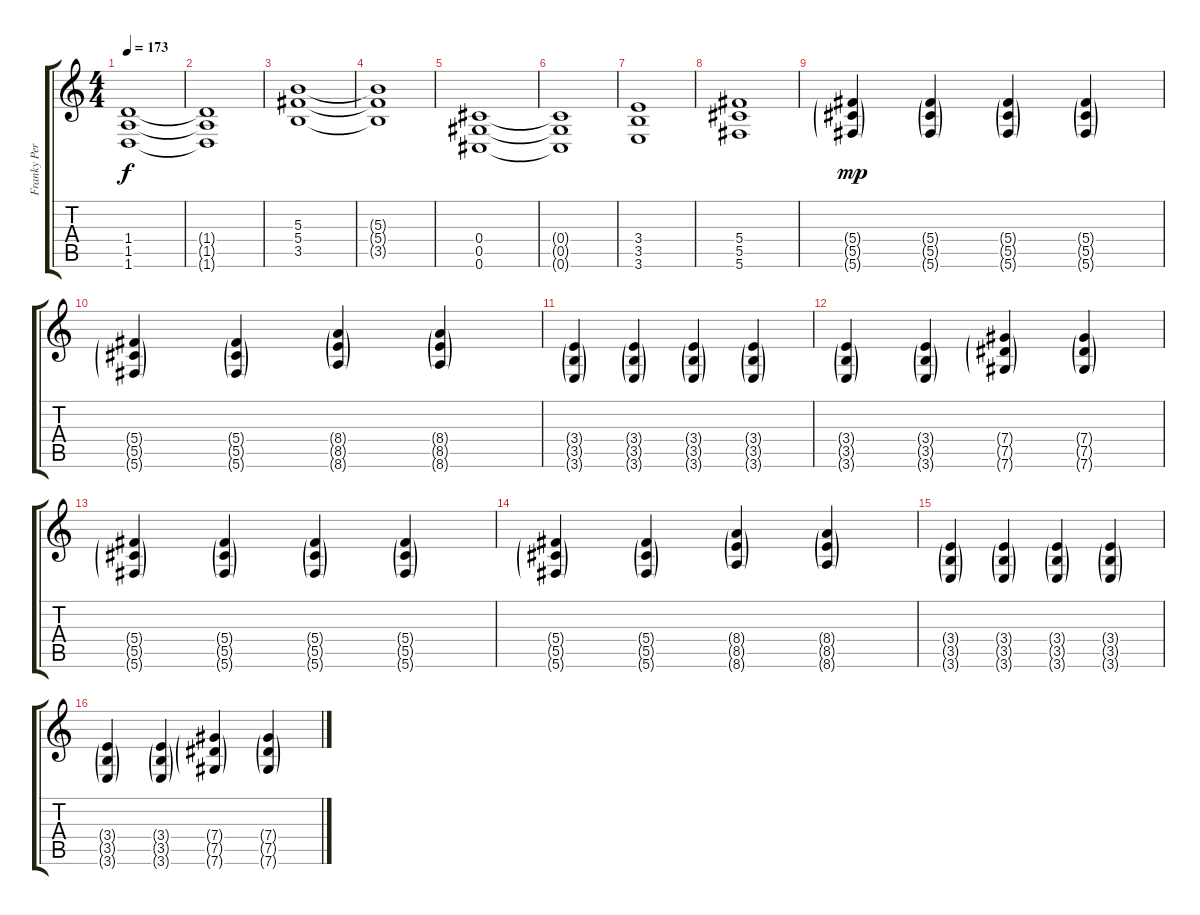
\track ("Franky Perez" "Franky Per") {instrument overdrivenguitar}
\staff {score tabs}
\tuning (Eb4 Bb3 Gb3 Db3 Ab2 Db2) {hide}
\ts (4 4)
\tempo 173
\clef g2
\ks c
(1.4 1.5 1.6).1{dy f} |
(1.4{t} 1.5{t} 1.6{t}).1 |
(5.3 5.4 3.5).1 |
(5.3{t} 5.4{t} 3.5{t}).1 |
(0.4 0.5 0.6).1 |
(0.4{t} 0.5{t} 0.6{t}).1 |
(3.4 3.5 3.6).1 |
(5.4 5.5 5.6).1 |
(5.4{g} 5.5{g} 5.6{g}).4{dy mp} (5.4{g} 5.5{g} 5.6{g}).4 (5.4{g} 5.5{g} 5.6{g}).4 (5.4{g} 5.5{g} 5.6{g}).4 |
(5.4{g} 5.5{g} 5.6{g}).4 (5.4{g} 5.5{g} 5.6{g}).4 (8.4{g} 8.5{g} 8.6{g}).4 (8.4{g} 8.5{g} 8.6{g}).4 |
(3.4{g} 3.5{g} 3.6{g}).4 (3.4{g} 3.5{g} 3.6{g}).4 (3.4{g} 3.5{g} 3.6{g}).4 (3.4{g} 3.5{g} 3.6{g}).4 |
(3.4{g} 3.5{g} 3.6{g}).4 (3.4{g} 3.5{g} 3.6{g}).4 (7.4{g} 7.5{g} 7.6{g}).4 (7.4{g} 7.5{g} 7.6{g}).4 |
(5.4{g} 5.5{g} 5.6{g}).4 (5.4{g} 5.5{g} 5.6{g}).4 (5.4{g} 5.5{g} 5.6{g}).4 (5.4{g} 5.5{g} 5.6{g}).4 |
(5.4{g} 5.5{g} 5.6{g}).4 (5.4{g} 5.5{g} 5.6{g}).4 (8.4{g} 8.5{g} 8.6{g}).4 (8.4{g} 8.5{g} 8.6{g}).4 |
(3.4{g} 3.5{g} 3.6{g}).4 (3.4{g} 3.5{g} 3.6{g}).4 (3.4{g} 3.5{g} 3.6{g}).4 (3.4{g} 3.5{g} 3.6{g}).4 |
(3.4{g} 3.5{g} 3.6{g}).4 (3.4{g} 3.5{g} 3.6{g}).4 (7.4{g} 7.5{g} 7.6{g}).4 (7.4{g} 7.5{g} 7.6{g}).4
